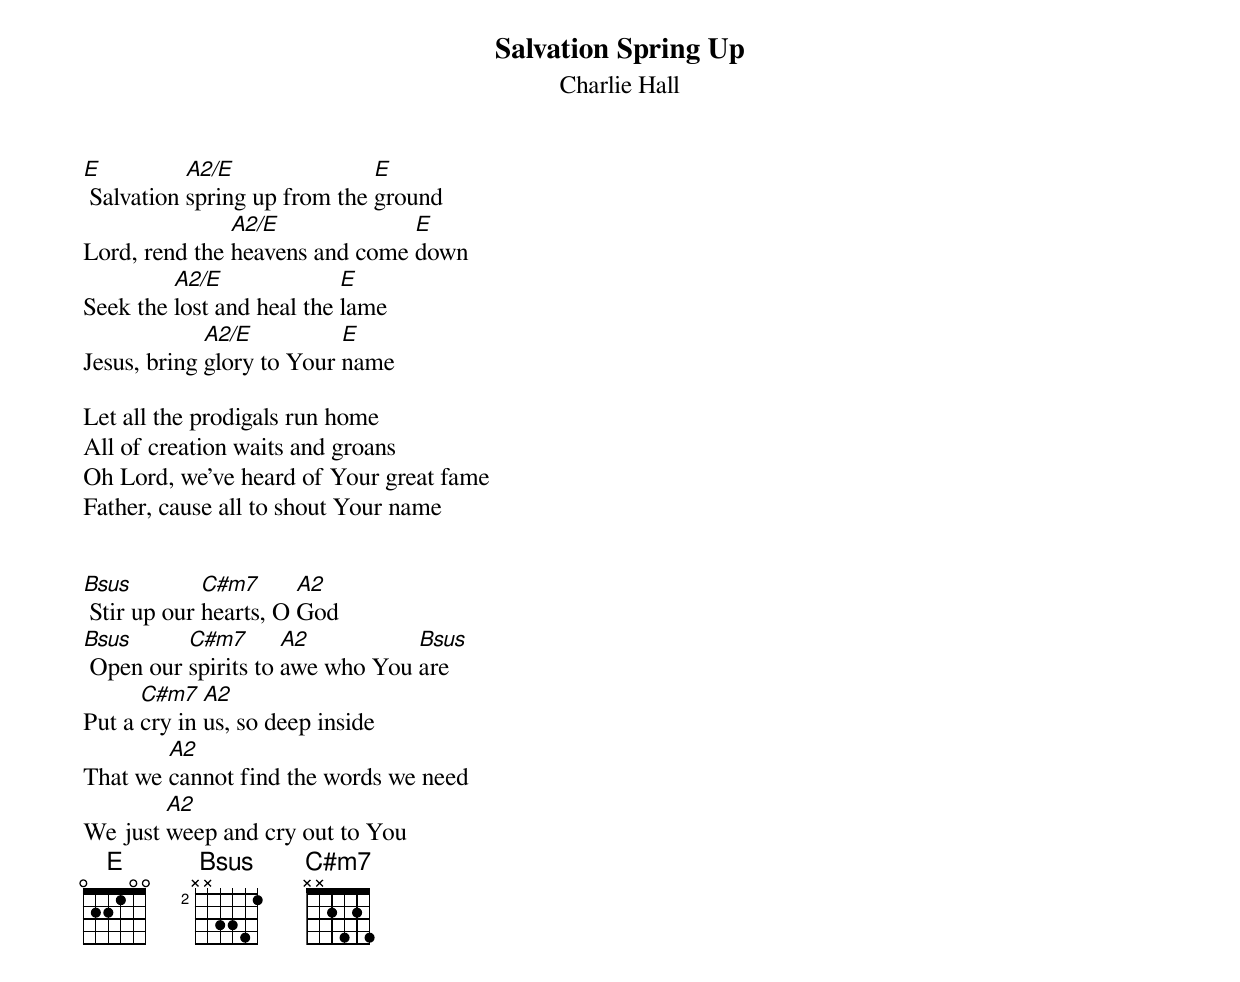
{title:Salvation Spring Up}
{subtitle:Charlie Hall}
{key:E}

[E] Salvation [A2/E]spring up from the [E]ground
Lord, rend the [A2/E]heavens and come [E]down
Seek the [A2/E]lost and heal the [E]lame
Jesus, bring [A2/E]glory to Your [E]name

Let all the prodigals run home
All of creation waits and groans
Oh Lord, we've heard of Your great fame
Father, cause all to shout Your name


[Bsus] Stir up our [C#m7]hearts, O [A2]God
[Bsus] Open our [C#m7]spirits to [A2]awe who You [Bsus]are
Put a [C#m7]cry in [A2]us, so deep inside
That we [A2]cannot find the words we need
We just [A2]weep and cry out to You
